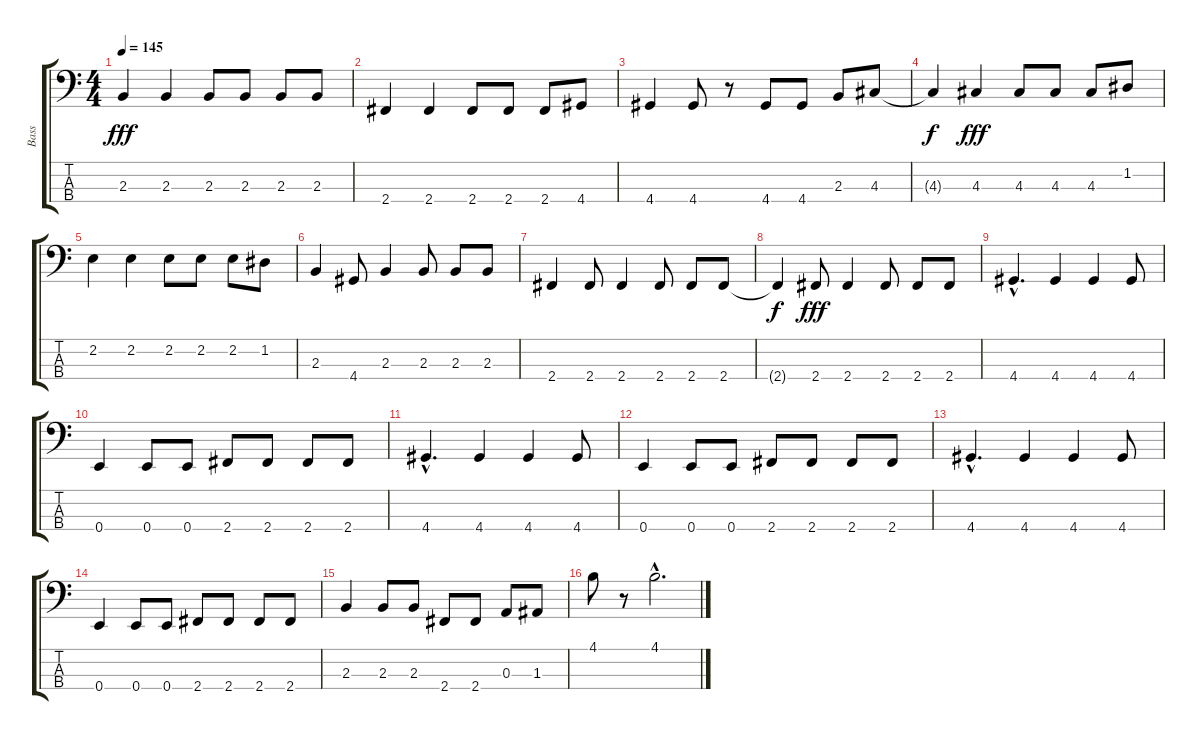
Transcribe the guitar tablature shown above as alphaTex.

\track ("Bass" "Bass") {instrument electricbasspick}
\staff {score tabs}
\tuning (G2 D2 A1 E1) {hide}
\ts (4 4)
\tempo 145
\clef f4
\ks c
2.3.4{dy fff} 2.3.4 2.3.8 2.3.8 2.3.8 2.3.8 |
2.4.4 2.4.4 2.4.8 2.4.8 2.4.8 4.4.8 |
4.4.4 4.4.8 r.8 4.4.8 4.4.8 2.3.8 4.3.8 |
4.3{t}.4{dy f} 4.3.4{dy fff} 4.3.8 4.3.8 4.3.8 1.2.8 |
2.2.4 2.2.4 2.2.8 2.2.8 2.2.8 1.2.8 |
2.3.4 4.4.8 2.3.4 2.3.8 2.3.8 2.3.8 |
2.4.4 2.4.8 2.4.4 2.4.8 2.4.8 2.4.8 |
2.4{t}.4{dy f} 2.4.8{dy fff} 2.4.4 2.4.8 2.4.8 2.4.8 |
4.4{hac}.4{d} 4.4.4 4.4.4 4.4.8 |
0.4.4 0.4.8 0.4.8 2.4.8 2.4.8 2.4.8 2.4.8 |
4.4{hac}.4{d} 4.4.4 4.4.4 4.4.8 |
0.4.4 0.4.8 0.4.8 2.4.8 2.4.8 2.4.8 2.4.8 |
4.4{hac}.4{d} 4.4.4 4.4.4 4.4.8 |
0.4.4 0.4.8 0.4.8 2.4.8 2.4.8 2.4.8 2.4.8 |
2.3.4 2.3.8 2.3.8 2.4.8 2.4.8 0.3.8 1.3.8 |
4.1.8 r.8 4.1{hac}.2{d}
